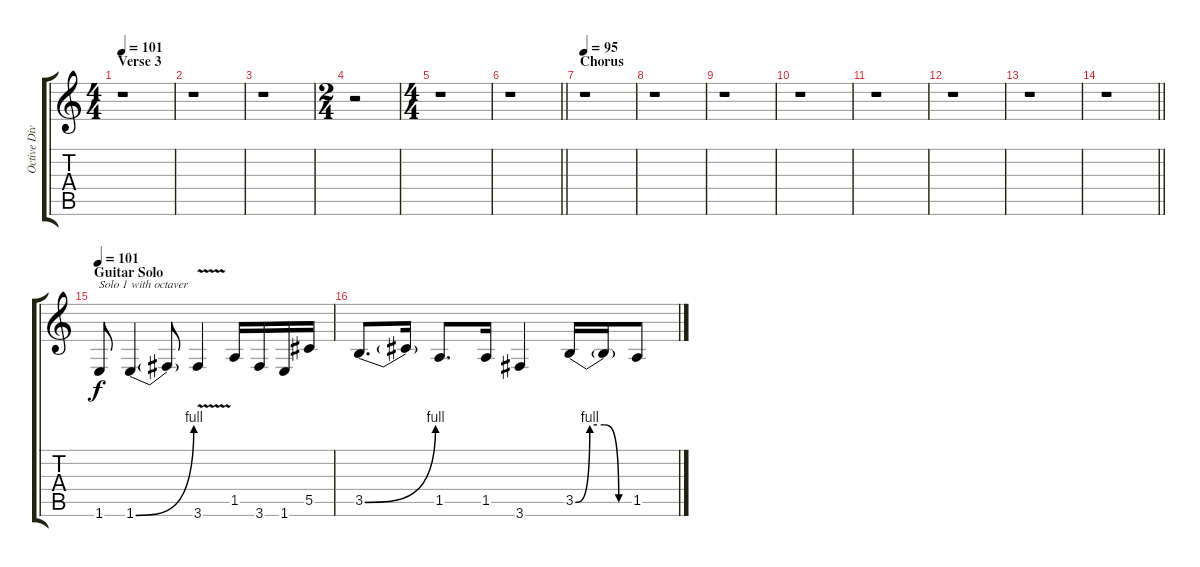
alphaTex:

\track ("Octive Divider" "Octive Div") {instrument distortionguitar}
\staff {score tabs}
\tuning (Eb4 Bb3 Gb3 Db3 Ab2 Eb2) {hide}
\ts (4 4)
\section ("" "Verse 3")
\tempo 101
\clef g2
\ks c
r.1{dy f} |
r.1 |
r.1 |
\ts (2 4)
r.2 |
\ts (4 4)
r.1 |
\barLineRight lightlight
r.1 |
\section ("" "Chorus")
\tempo 95
r.1 |
r.1 |
r.1 |
r.1 |
r.1 |
r.1 |
r.1 |
\barLineRight lightlight
r.1 |
\section ("" "Guitar Solo")
\tempo 101
1.6.8{txt "Solo 1 with octaver"} 1.6{be (bend 0 0 60 4)}.4 1.6{t}.8 3.6{v}.4 1.5.16 3.6.16 1.6.16 5.5.16 |
3.5{be (bend 0 0 60 4)}.8{d} 3.5{t}.16 1.5.8{d} 1.5.16 3.6.4 3.5{be (custom 0 0 15 4 30 4 45 0 60 0)}.16 3.5{t}.16 1.5.8
